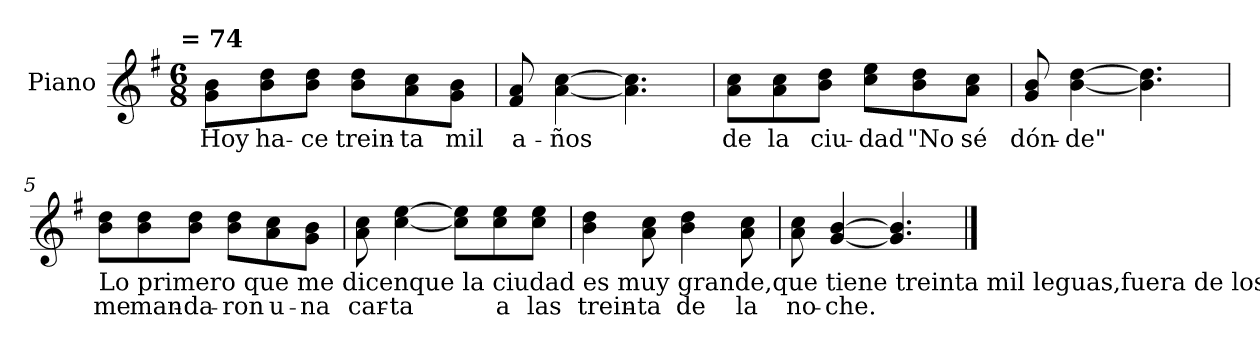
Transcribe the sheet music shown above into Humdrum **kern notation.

**kern	**text
*part1	*part1
*staff1	*staff1
*I"Piano	*
*I'Pno	*
*clefG2	*
*k[f#]	*
*G:	*
!!LO:TX:omd:t= = 74
*M6/8	*
*MM111	*
=1	=1
8g\ 8b\L	Hoy
8b\ 8dd\	ha-
8b\ 8dd\J	-ce
8b\ 8dd\L	trein-
8a\ 8cc\	-ta
8g\ 8b\J	mil
=2	=2
8f#/ 8a/	a-
[4a\ [4cc\	-ños
4.a]\ 4.cc]\	.
=3	=3
8a\ 8cc\L	de
8a\ 8cc\	la
8b\ 8dd\J	ciu-
8cc\ 8ee\L	-dad
8b\ 8dd\	"No
8a\ 8cc\J	sé
=4	=4
8g/ 8b/	dón-
[4b\ [4dd\	-de"
4.b]\ 4.dd]\	.
!!LO:LB:g=z
=5	=5
!LO:TX:b:t=Lo primero que me dicenque la ciudad es muy grande,que tiene treinta mil leguas,fuera de los arrabales.Las calles no son como éstas,son de muy finos metales,las muchachas que allá habitanson aceitunas cordiales.Las pilas llenas de aceite,llenas y sin derramarse,vuelan los patos asadosen sal, pimienta y vinagre.Los templos son de azúcar;de caramelo, los frailes;monaguillos, de panocha;de miel, los colaterales;el sacristán, de panocha,y el cantor, de queso grande.	!
8b\ 8dd\L	me
8b\ 8dd\	man-
8b\ 8dd\J	-da-
8b\ 8dd\L	-ron
8a\ 8cc\	u-
8g\ 8b\J	-na
=6	=6
8a\ 8cc\	car-
[4cc\ [4ee\	-ta
8cc]\ 8ee]\L	.
8cc\ 8ee\	a
8cc\ 8ee\J	las
=7	=7
4b\ 4dd\	trein-
8a\ 8cc\	-ta
4b\ 4dd\	de
8a\ 8cc\	la
=8	=8
8a\ 8cc\	no-
[4g/ [4b/	-che.
4.g]/ 4.b]/	.
==	==
*-	*-
